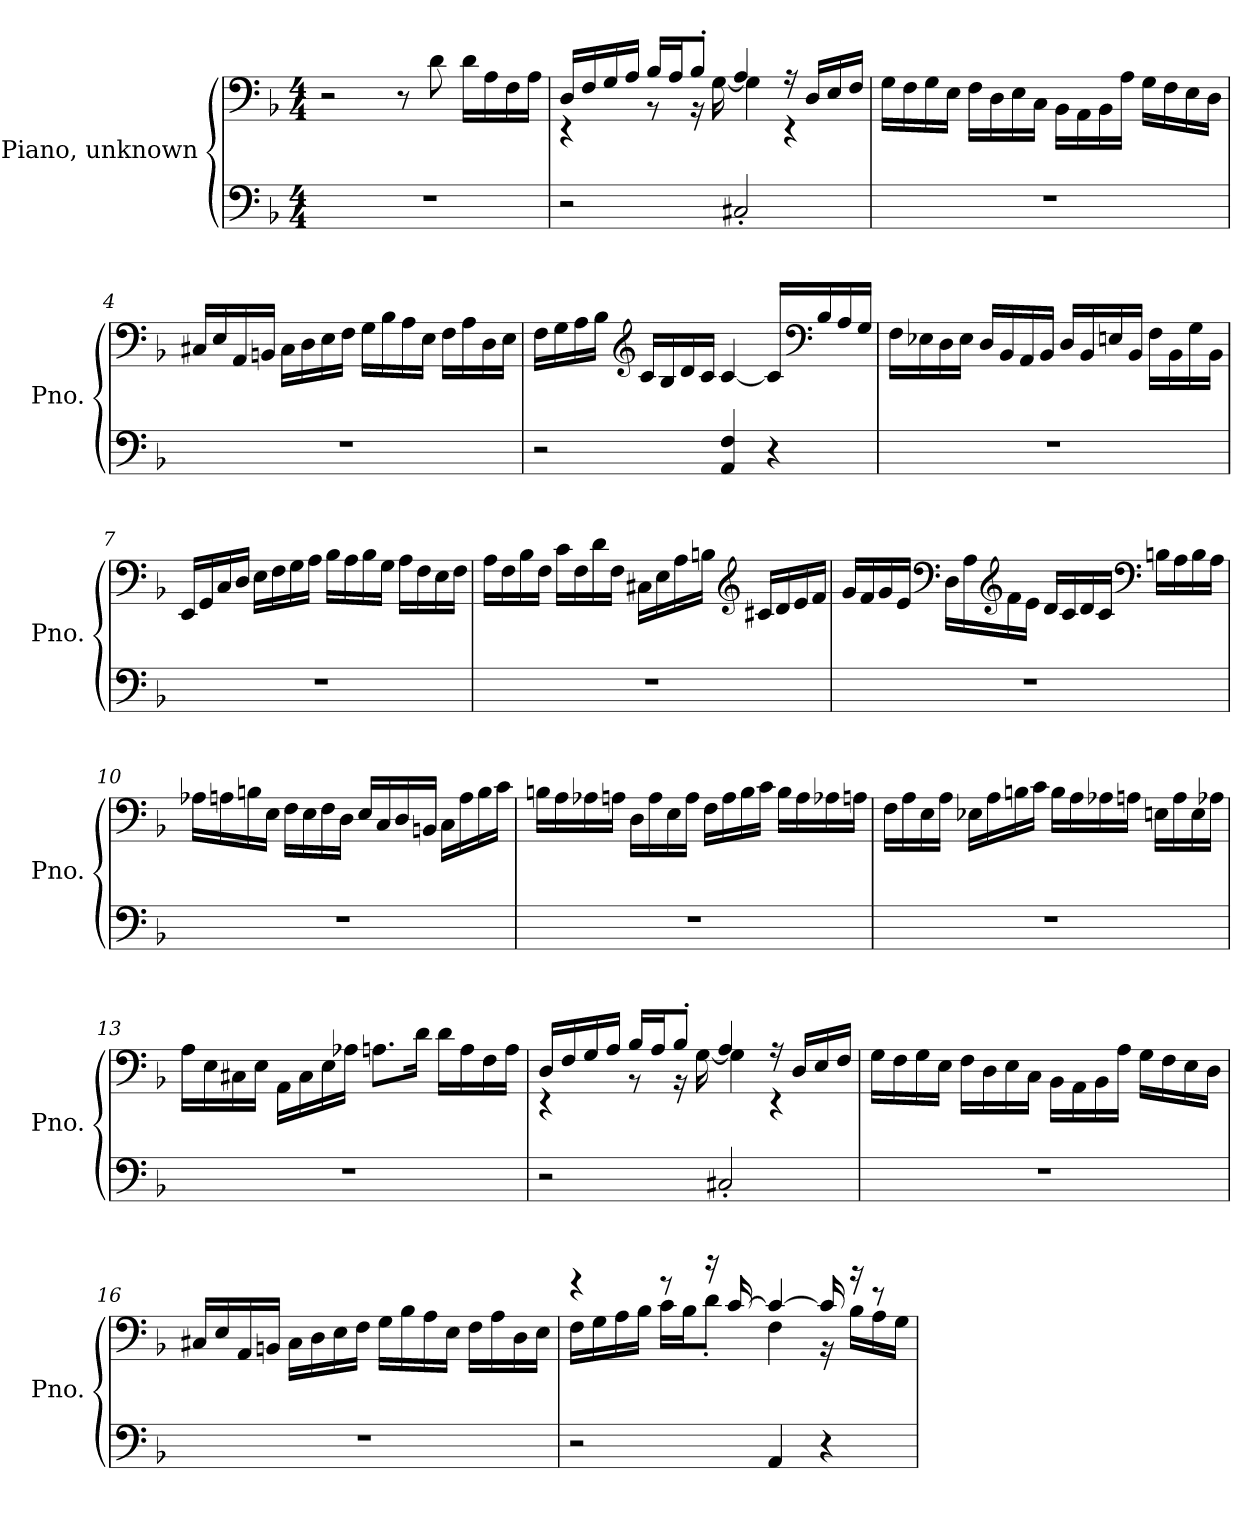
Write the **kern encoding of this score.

**kern	**kern
*part1	*part1
*staff2	*staff1
*I"Piano, unknown	*
*I'Pno.	*
*clefF4	*clefF4
*k[b-]	*k[b-]
*M4/4	*M4/4
*MM120	*MM120
=1	=1
1r	2r
.	8r
.	8d\
.	16d\LL
.	16A\
.	16F\
.	16A\JJ
=2	=2
*	*^
2r	16D/LL	4r
.	16F/	.
.	16G/	.
.	16A/JJ	.
.	16B-/LL	8r
.	16A/J	.
.	8B-'/J	16r
.	.	[16G\
2C#X'/	4A/	4G\]
.	16r	4r
.	16D/LL	.
.	16E/	.
.	16F/JJ	.
*	*v	*v
=3	=3
1r	16G\LL
.	16F\
.	16G\
.	16E\JJ
.	16F\LL
.	16D\
.	16E\
.	16C\JJ
.	16BB-\LL
.	16AA\
.	16BB-\
.	16A\JJ
.	16G\LL
.	16F\
.	16E\
.	16D\JJ
!!LO:LB:g=z
=4	=4
1r	16C#X/LL
.	16E/
.	16AA/
.	16BBn/JJ
.	16C#\LL
.	16D\
.	16E\
.	16F\JJ
.	16G\LL
.	16B-\
.	16A\
.	16E\JJ
.	16F\LL
.	16A\
.	16D\
.	16E\JJ
=5	=5
2r	16F\LL
.	16G\
.	16A\
.	16B-\JJ
*	*clefG2
.	16c/LL
.	16B-/
.	16d/
.	16c/JJ
4AA/ 4F/	[4c/
4r	16c/LL]
*	*clefF4
.	16B-/
.	16A/
.	16G/JJ
!!LO:LB:g=z
=6	=6
1r	16F\LL
.	16E-X\
.	16D\
.	16E-\JJ
.	16D/LL
.	16BB-/
.	16AA/
.	16BB-/JJ
.	16D/LL
.	16BB-/
.	16En/
.	16BB-/JJ
.	16F\LL
.	16BB-\
.	16G\
.	16BB-\JJ
=7	=7
1r	16EE/LL
.	16GG/
.	16C/
.	16D/JJ
.	16E\LL
.	16F\
.	16G\
.	16A\JJ
.	16B-\LL
.	16A\
.	16B-\
.	16G\JJ
.	16A\LL
.	16F\
.	16E\
.	16F\JJ
!!LO:LB:g=z
=8	=8
1r	16A\LL
.	16F\
.	16B-\
.	16F\JJ
.	16c\LL
.	16F\
.	16d\
.	16F\JJ
.	16C#X\LL
.	16E\
.	16A\
.	16Bn\JJ
*	*clefG2
.	16c#X/LL
.	16d/
.	16e/
.	16f/JJ
=9	=9
1r	16g/LL
.	16f/
.	16g/
.	16e/JJ
*	*clefF4
.	16D\LL
.	16A\
*	*clefG2
.	16f\
.	16e\JJ
.	16d/LL
.	16c/
.	16d/
.	16c/JJ
*	*clefF4
.	16Bn\LL
.	16A\
.	16B\
.	16A\JJ
!!LO:LB:g=z
=10	=10
1r	16A-X\LL
.	16An\
.	16Bn\
.	16E\JJ
.	16F\LL
.	16E\
.	16F\
.	16D\JJ
.	16E/LL
.	16C/
.	16D/
.	16BBn/JJ
.	16C\LL
.	16A\
.	16B\
.	16c\JJ
=11	=11
1r	16Bn\LL
.	16A\
.	16A-X\
.	16An\JJ
.	16D\LL
.	16A\
.	16E\
.	16A\JJ
.	16F\LL
.	16A\
.	16B\
.	16c\JJ
.	16B\LL
.	16A\
.	16A-X\
.	16An\JJ
!!LO:LB:g=z
=12	=12
1r	16F\LL
.	16A\
.	16E\
.	16A\JJ
.	16E-X\LL
.	16A\
.	16Bn\
.	16c\JJ
.	16B\LL
.	16A\
.	16A-X\
.	16An\JJ
.	16En\LL
.	16A\
.	16E\
.	16A-X\JJ
=13	=13
1r	16A\LL
.	16E\
.	16C#X\
.	16E\JJ
.	16AA\LL
.	16C#\
.	16E\
.	16A-X\JJ
.	8.An\L
.	16d\Jk
.	16d\LL
.	16A\
.	16F\
.	16A\JJ
!!LO:PB:g=z
=14	=14
*	*^
2r	16D/LL	4r
.	16F/	.
.	16G/	.
.	16A/JJ	.
.	16B-/LL	8r
.	16A/J	.
.	8B-'/J	16r
.	.	[16G\
2C#X'/	4A/	4G\]
.	16r	4r
.	16D/LL	.
.	16E/	.
.	16F/JJ	.
*	*v	*v
=15	=15
1r	16G\LL
.	16F\
.	16G\
.	16E\JJ
.	16F\LL
.	16D\
.	16E\
.	16C\JJ
.	16BB-\LL
.	16AA\
.	16BB-\
.	16A\JJ
.	16G\LL
.	16F\
.	16E\
.	16D\JJ
=16	=16
1r	16C#X/LL
.	16E/
.	16AA/
.	16BBn/JJ
.	16C#\LL
.	16D\
.	16E\
.	16F\JJ
.	16G\LL
.	16B-\
.	16A\
.	16E\JJ
.	16F\LL
.	16A\
.	16D\
.	16E\JJ
!!LO:LB:g=z
=17	=17
*	*^
2r	4r	16F\LL
.	.	16G\
.	.	16A\
.	.	16B-\JJ
.	8r	16c\LL
.	.	16B-\J
.	16r	8d'\J
.	[16c/	.
4AA/	4c/_	4F\
4r	16c/]	16r
.	16r	16B-\LL
.	8r	16A\
.	.	16G\JJ
*	*v	*v
=	=
*-	*-
